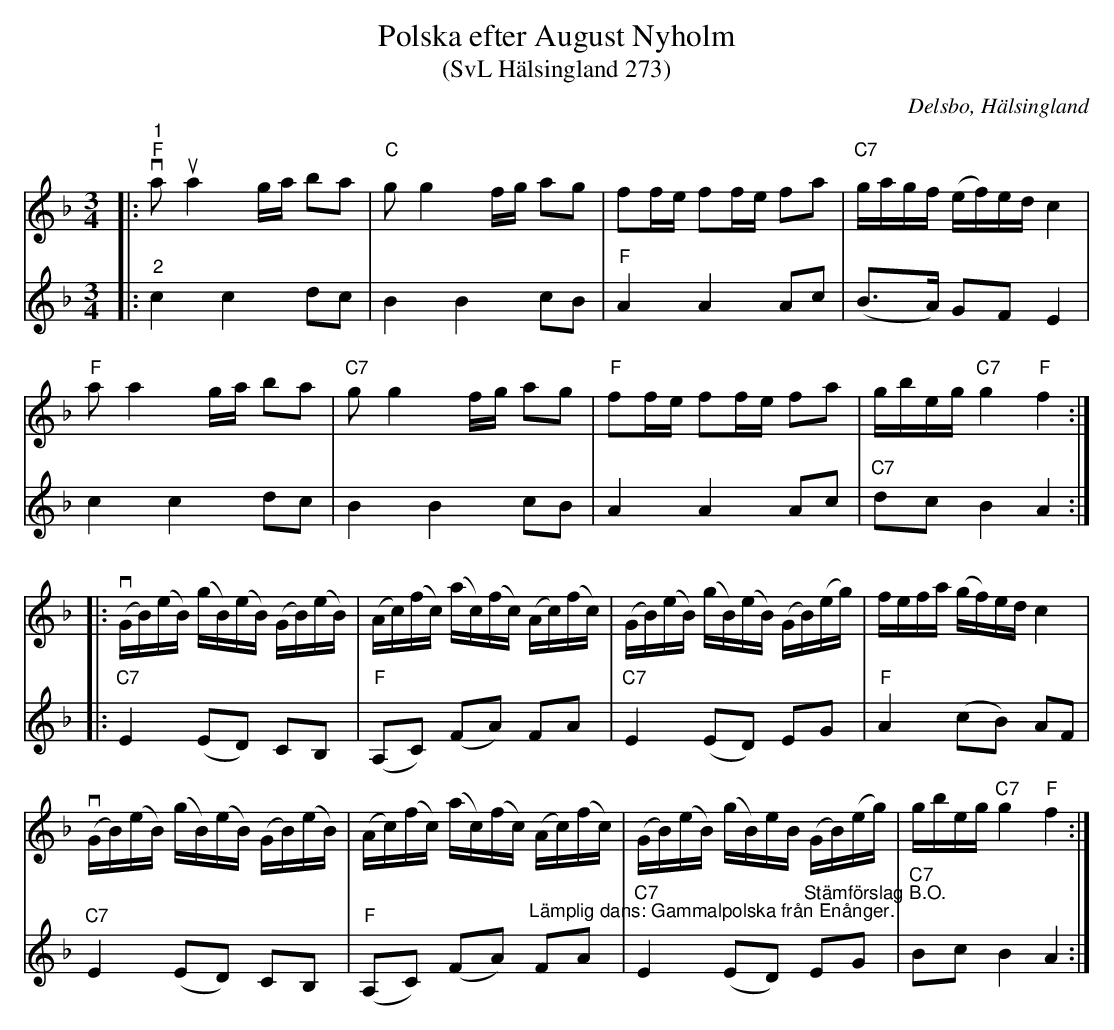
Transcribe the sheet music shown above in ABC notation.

X:1
T:Polska efter August Nyholm
T:(SvL Hälsingland 273)
O:Delsbo, Hälsingland
L:1/16
M:3/4
K:F
V:1
|:"^1""F"v a2u a4 ga b2a2 |"C" g2 g4 fg a2g2 | f2fe f2fe f2a2 |"C7" gagf (ef)ed c4 |
"F" a2 a4 ga b2a2 |"C7" g2 g4 fg a2g2 |"F" f2fe f2fe f2a2 | gbeg"C7" g4"F" f4 ::
v (GB)(eB) (gB)(eB) (GB)(eB) | (Ac)(fc) (ac)(fc) (Ac)(fc) | (GB)(eB) (gB)(eB) (GB)(eg) | fefa (gf)ed c4 |
v (GB)(eB) (gB)(eB) (GB)(eB) | (Ac)(fc) (ac)(fc) (Ac)(fc) | (GB)(eB) (gB)eB (GB)(eg) | gbeg"C7" g4"F" f4 :|
V:2
|:"^2" c4 c4 d2c2 | B4 B4 c2B2 |"F" A4 A4 A2c2 | (B2>A2) G2F2 E4 |
 c4 c4 d2c2 | B4 B4 c2B2 | A4 A4 A2c2 |"C7" d2c2 B4 A4 ::
"C7" E4 (E2D2) C2B,2 |"F" (A,2C2) (F2A2) F2A2 | "C7" E4 (E2D2) E2G2 |"F" A4 (c2B2) A2F2 |
"C7" E4 (E2D2) C2B,2 | "F" (A,2C2) (F2A2)"^Lämplig dans: Gammalpolska från Enånger." F2A2 | "C7" E4 (E2D2)"^Stämförslag B.O." E2G2 |"C7" B2c2 B4 A4 :|
